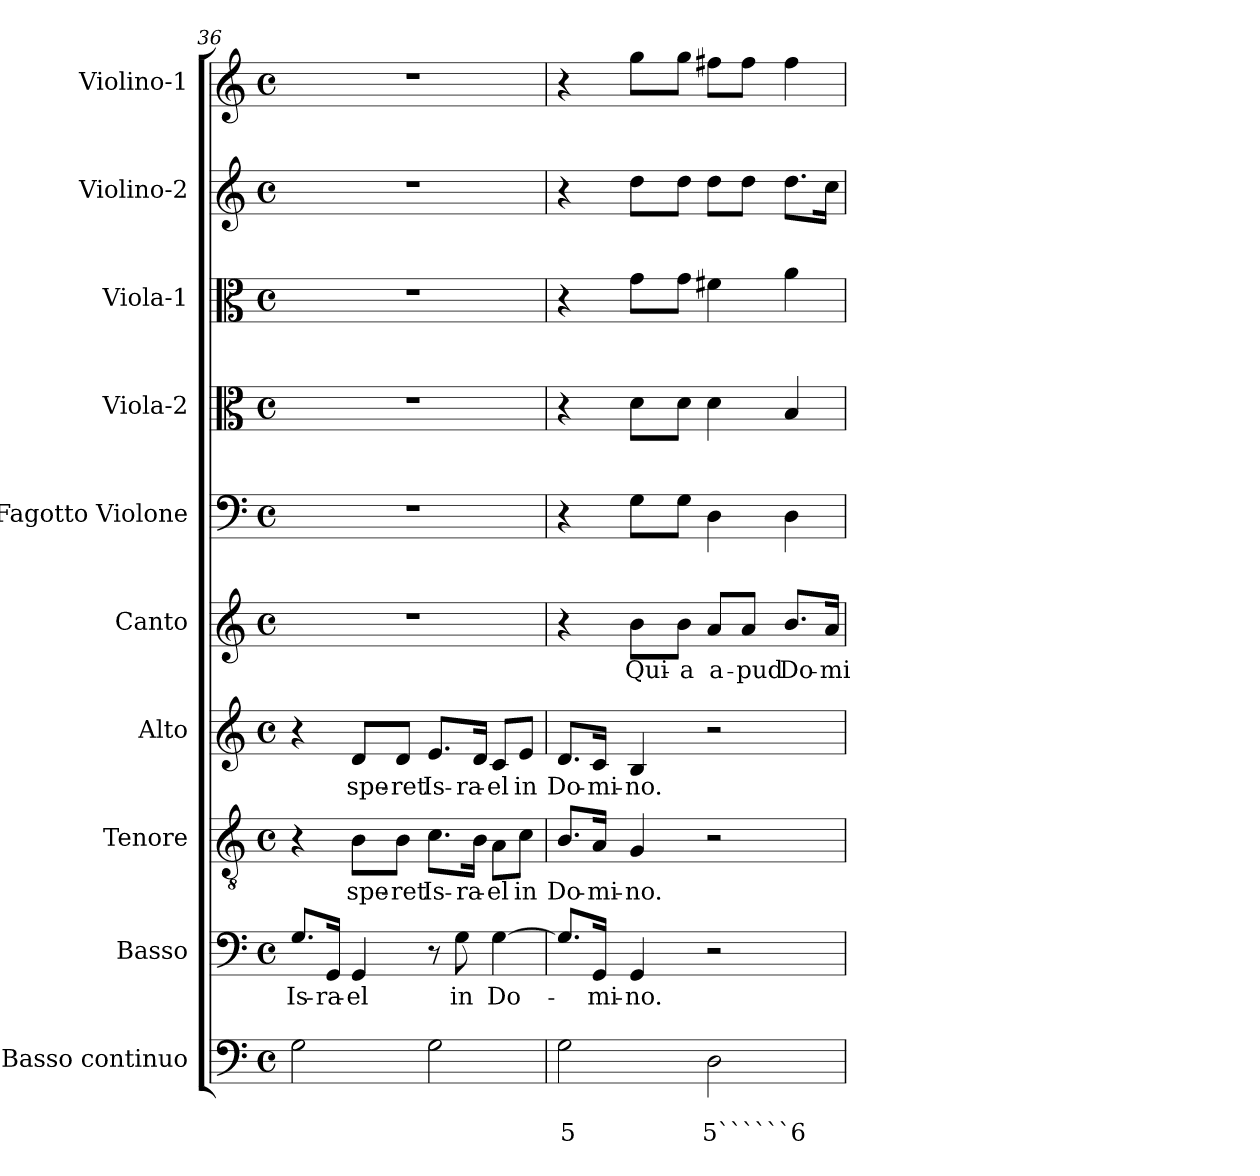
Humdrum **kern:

**kern	**text	**text	**kern	**text	**kern	**text	**kern	**text	**kern	**text	**kern	**kern	**kern	**kern	**kern
*part10	*part10	*part10	*part9	*part9	*part8	*part8	*part7	*part7	*part6	*part6	*part5	*part4	*part3	*part2	*part1
*staff10	*staff10	*staff10	*staff9	*staff9	*staff8	*staff8	*staff7	*staff7	*staff6	*staff6	*staff5	*staff4	*staff3	*staff2	*staff1
*I"Basso continuo	*	*	*I"Basso	*	*I"Tenore	*	*I"Alto	*	*I"Canto	*	*I"Fagotto Violone	*I"Viola-2	*I"Viola-1	*I"Violino-2	*I"Violino-1
*clefF4	*	*	*clefF4	*	*clefGv2	*	*clefG2	*	*clefG2	*	*clefF4	*clefC3	*clefC3	*clefG2	*clefG2
*k[]	*	*	*k[]	*	*k[]	*	*k[]	*	*k[]	*	*k[]	*k[]	*k[]	*k[]	*k[]
*C:	*	*	*C:	*	*C:	*	*C:	*	*C:	*	*C:	*C:	*C:	*C:	*C:
*M4/4	*	*	*M4/4	*	*M4/4	*	*M4/4	*	*M4/4	*	*M4/4	*M4/4	*M4/4	*M4/4	*M4/4
*met(c)	*	*	*met(c)	*	*met(c)	*	*met(c)	*	*met(c)	*	*met(c)	*met(c)	*met(c)	*met(c)	*met(c)
=36	=36	=36	=36	=36	=36	=36	=36	=36	=36	=36	=36	=36	=36	=36	=36
!	!	!	!	!LO:LY:b	!	!	!	!	!	!	!	!	!	!	!
2G\	.	.	8.G/L	Is-	4r	.	4r	.	1r	.	1r	1r	1r	1r	1r
!	!	!	!	!LO:LY:b	!	!	!	!	!	!	!	!	!	!	!
.	.	.	16GG/Jk	-ra-	.	.	.	.	.	.	.	.	.	.	.
!	!	!	!	!LO:LY:b	!	!	!	!	!	!	!	!	!	!	!
!	!	!	!	!	!	!LO:LY:b	!	!	!	!	!	!	!	!	!
!	!	!	!	!	!	!	!	!LO:LY:b	!	!	!	!	!	!	!
.	.	.	4GG/	-el	8B\L	spe-	8d/L	spe-	.	.	.	.	.	.	.
!	!	!	!	!	!	!LO:LY:b	!	!	!	!	!	!	!	!	!
!	!	!	!	!	!	!	!	!LO:LY:b	!	!	!	!	!	!	!
.	.	.	.	.	8B\J	-ret	8d/J	-ret	.	.	.	.	.	.	.
!	!	!	!	!	!	!LO:LY:b	!	!	!	!	!	!	!	!	!
!	!	!	!	!	!	!	!	!LO:LY:b	!	!	!	!	!	!	!
2G\	.	.	8r	.	8.c\L	Is-	8.e/L	Is-	.	.	.	.	.	.	.
!	!	!	!	!LO:LY:b	!	!	!	!	!	!	!	!	!	!	!
.	.	.	8G\	in	.	.	.	.	.	.	.	.	.	.	.
!	!	!	!	!	!	!LO:LY:b	!	!	!	!	!	!	!	!	!
!	!	!	!	!	!	!	!	!LO:LY:b	!	!	!	!	!	!	!
.	.	.	.	.	16B\Jk	-ra-	16d/Jk	-ra-	.	.	.	.	.	.	.
!	!	!	!	!LO:LY:b	!	!	!	!	!	!	!	!	!	!	!
!	!	!	!	!	!	!LO:LY:b	!	!	!	!	!	!	!	!	!
!	!	!	!	!	!	!	!	!LO:LY:b	!	!	!	!	!	!	!
.	.	.	[4G\	Do-	8A\L	-el	8c/L	-el	.	.	.	.	.	.	.
!	!	!	!	!	!	!LO:LY:b	!	!	!	!	!	!	!	!	!
!	!	!	!	!	!	!	!	!LO:LY:b	!	!	!	!	!	!	!
.	.	.	.	.	8c\J	in	8e/J	in	.	.	.	.	.	.	.
=37	=37	=37	=37	=37	=37	=37	=37	=37	=37	=37	=37	=37	=37	=37	=37
!	!	!LO:LY:b	!	!	!	!	!	!	!	!	!	!	!	!	!
!	!	!	!	!	!	!LO:LY:b	!	!	!	!	!	!	!	!	!
!	!	!	!	!	!	!	!	!LO:LY:b	!	!	!	!	!	!	!
2G\	.	5	8.G/L]	.	8.B/L	Do-	8.d/L	Do-	4r	.	4r	4r	4r	4r	4r
!	!	!	!	!LO:LY:b	!	!	!	!	!	!	!	!	!	!	!
!	!	!	!	!	!	!LO:LY:b	!	!	!	!	!	!	!	!	!
!	!	!	!	!	!	!	!	!LO:LY:b	!	!	!	!	!	!	!
.	.	.	16GG/Jk	-mi-	16A/Jk	-mi-	16c/Jk	-mi-	.	.	.	.	.	.	.
!	!	!	!	!LO:LY:b	!	!	!	!	!	!	!	!	!	!	!
!	!	!	!	!	!	!LO:LY:b	!	!	!	!	!	!	!	!	!
!	!	!	!	!	!	!	!	!LO:LY:b	!	!	!	!	!	!	!
!	!	!	!	!	!	!	!	!	!	!LO:LY:b	!	!	!	!	!
.	.	.	4GG/	-no.	4G/	-no.	4B/	-no.	8b\L	Qui-	8G\L	8d\L	8g\L	8dd\L	8gg\L
!	!	!	!	!	!	!	!	!	!	!LO:LY:b	!	!	!	!	!
.	.	.	.	.	.	.	.	.	8b\J	-a	8G\J	8d\J	8g\J	8dd\J	8gg\J
!	!	!LO:LY:b	!	!	!	!	!	!	!	!	!	!	!	!	!
!	!	!	!	!	!	!	!	!	!	!LO:LY:b	!	!	!	!	!
2D\	.	5``````6	2r	.	2r	.	2r	.	8a/L	a-	4D\	4d\	4f#X\	8dd\L	8ff#X\L
!	!	!	!	!	!	!	!	!	!	!LO:LY:b	!	!	!	!	!
.	.	.	.	.	.	.	.	.	8a/J	-pud	.	.	.	8dd\J	8ff#\J
!	!	!	!	!	!	!	!	!	!	!LO:LY:b	!	!	!	!	!
.	.	.	.	.	.	.	.	.	8.b/L	Do-	4D\	4B/	4a\	8.dd\L	4ff#\
!	!	!	!	!	!	!	!	!	!	!LO:LY:b	!	!	!	!	!
.	.	.	.	.	.	.	.	.	16a/Jk	-mi-	.	.	.	16cc\Jk	.
=	=	=	=	=	=	=	=	=	=	=	=	=	=	=	=
*-	*-	*-	*-	*-	*-	*-	*-	*-	*-	*-	*-	*-	*-	*-	*-
